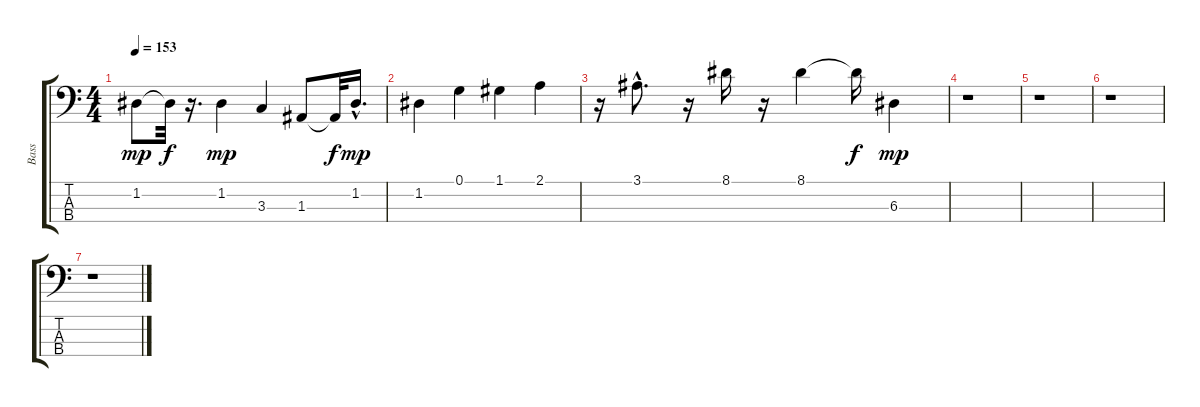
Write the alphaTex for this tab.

\track ("Bass" "Bass") {instrument electricbassfinger}
\staff {score tabs}
\tuning (G2 D2 A1 E1) {hide}
\ts (4 4)
\tempo 153
\clef f4
\ks c
1.2.8{dy mp} 1.2{t}.32{dy f} r.16{d} 1.2.4{dy mp} 3.3.4 1.3.8 1.3{t}.32{dy f} 1.2{hac}.16{d dy mp} |
1.2.4 0.1.4 1.1.4 2.1.4 |
r.16 3.1{hac}.8{d} r.16 8.1.16 r.16 8.1.4 8.1{t}.16{dy f} 6.3.4{dy mp} |
r.1 |
r.1 |
r.1 |
r.1
